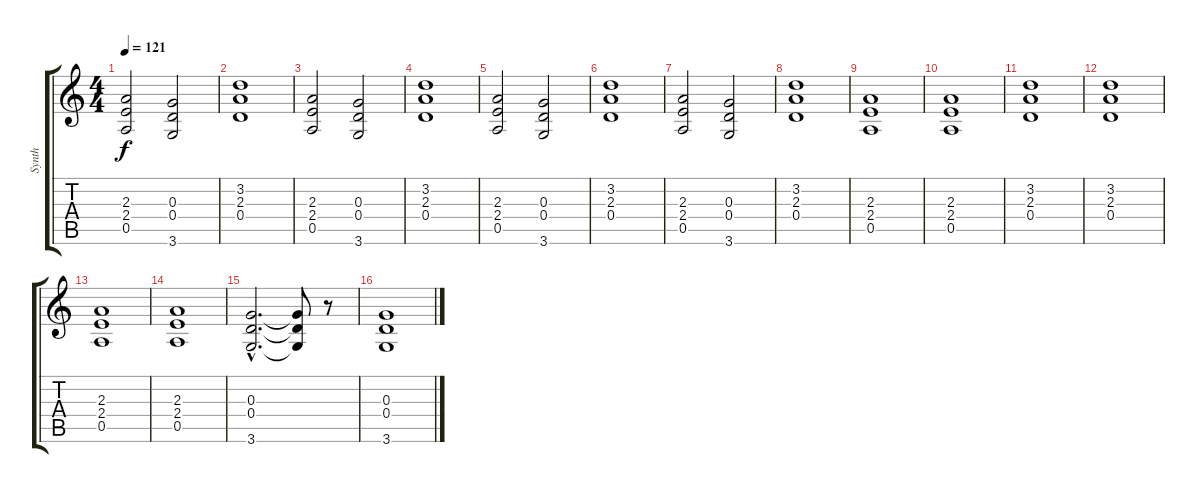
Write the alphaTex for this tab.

\track ("Synth" "Synth") {instrument acousticguitarnylon}
\staff {score tabs}
\tuning (E4 B3 G3 D3 A2 E2) {hide}
\ts (4 4)
\tempo 121
\clef g2
\ks c
(2.3 2.4 0.5).2{dy f} (0.3 0.4 3.6).2 |
(3.2 2.3 0.4).1 |
(2.3 2.4 0.5).2 (0.3 0.4 3.6).2 |
(3.2 2.3 0.4).1 |
(2.3 2.4 0.5).2 (0.3 0.4 3.6).2 |
(3.2 2.3 0.4).1 |
(2.3 2.4 0.5).2 (0.3 0.4 3.6).2 |
(3.2 2.3 0.4).1 |
(2.3 2.4 0.5).1 |
(2.3 2.4 0.5).1 |
(3.2 2.3 0.4).1 |
(3.2 2.3 0.4).1 |
(2.3 2.4 0.5).1 |
(2.3 2.4 0.5).1 |
(0.3{hac} 0.4{hac} 3.6{hac}).2{d} (0.3{t} 0.4{t} 3.6{t}).8 r.8 |
(0.3 0.4 3.6).1
